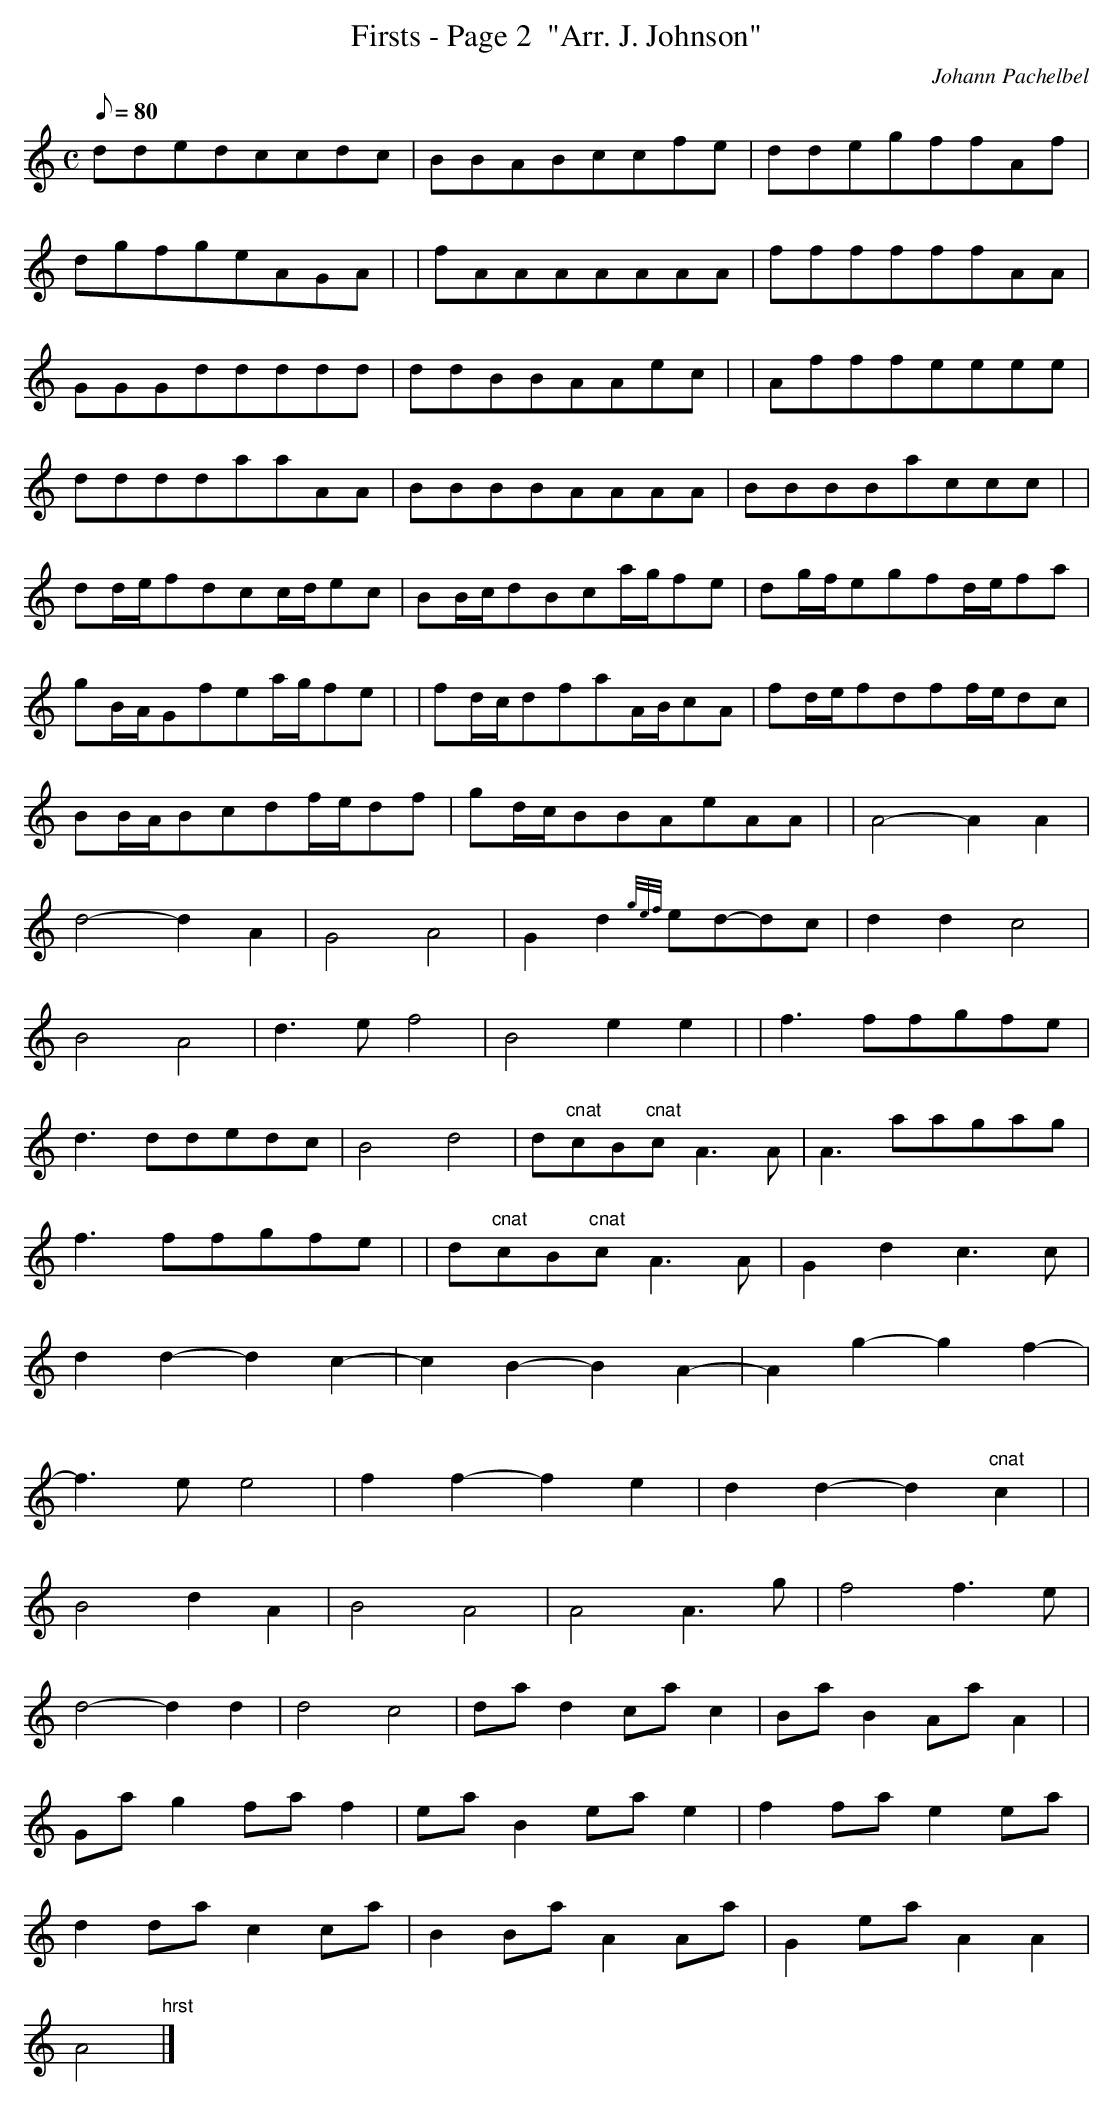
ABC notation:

X:1
T:Firsts - Page 2  "Arr. J. Johnson"
M:C
L:1/8
Q:80
C:Johann Pachelbel
K:HP
ddedccdc|
BBABccfe|
ddegffAf|  !
dgfgeAGA| |
fAAAAAAA|
ffffffAA|  !
GGGddddd|
ddBBAAec| |
Afffeeee|  !
ddddaaAA|
BBBBAAAA|
BBBBaccc| |  !
dd/2e/2fdcc/2d/2ec|
BB/2c/2dBca/2g/2fe|
dg/2f/2egfd/2e/2fa|  !
gB/2A/2Gfea/2g/2fe| |
fd/2c/2dfaA/2B/2cA|
fd/2e/2fdff/2e/2dc|  !
BB/2A/2Bcdf/2e/2df|
gd/2c/2BBAeAA| |
A4-A2A2|  !
d4-d2A2|
G4A4|
G2d2{gef}ed-dc|
d2d2c4|  !
B4A4|
d3ef4|
B4e2e2| |
f3ffgfe|  !
d3ddedc|
B4d4|
d"cnat"cB"cnat"cA3A|
A3aagag|  !
f3ffgfe| |
d"cnat"cB"cnat"cA3A|
G2d2c3c|  !
d2d2-d2c2-|
c2B2-B2A2-|
A2g2-g2f2-|  !
f3ee4|
f2f2-f2e2|
d2d2-d2"cnat"c2| |  !
B4d2A2|
B4A4|
A4A3g|
f4f3e|  !
d4-d2d2|
d4c4|
dad2cac2|
BaB2AaA2| |  !
Gag2faf2|
eaB2eae2|
f2fae2ea|  !
d2dac2ca|
B2BaA2Aa|
G2eaA2A2|  !
A4"hrst"|]
